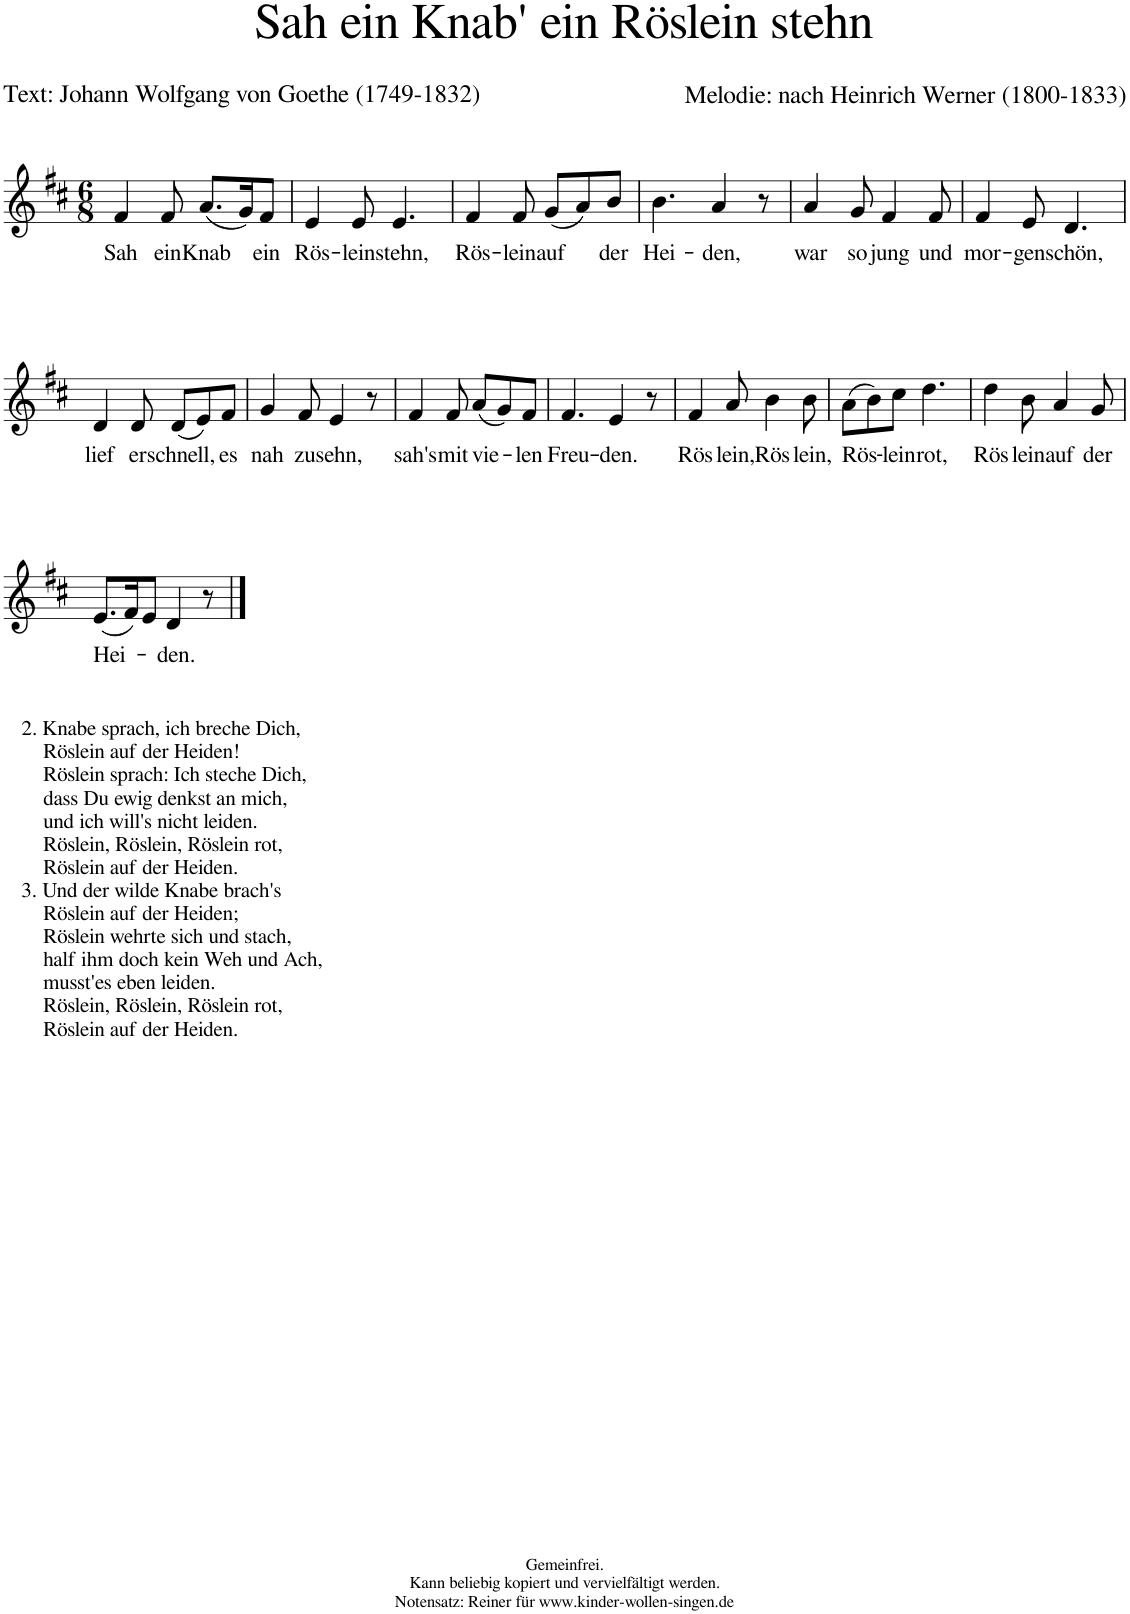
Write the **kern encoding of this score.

**kern	**text
*part1	*part1
*staff1	*staff1
*I"Voice	*
*clefG2	*
*k[f#c#]	*
*M6/8	*
=1	=1
!	!LO:LY:b
4f#/	Sah
!	!LO:LY:b
8f#/	ein
!	!LO:LY:b
(8.a/L	Knab
16g/K)	.
!	!LO:LY:b
8f#/J	ein
=2	=2
!	!LO:LY:b
4e/	Rös-
!	!LO:LY:b
8e/	lein
!	!LO:LY:b
4.e/	stehn,
=3	=3
!	!LO:LY:b
4f#/	Rös-
!	!LO:LY:b
8f#/	lein
!	!LO:LY:b
(8g/L	auf
8a/)	.
!	!LO:LY:b
8b/J	der
=4	=4
!	!LO:LY:b
4.b\	Hei-
!	!LO:LY:b
4a/	den,
8r	.
=5	=5
!	!LO:LY:b
4a/	war
!	!LO:LY:b
8g/	so
!	!LO:LY:b
4f#/	jung
!	!LO:LY:b
8f#/	und
=6	=6
!	!LO:LY:b
4f#/	mor-
!	!LO:LY:b
8e/	gen
!	!LO:LY:b
4.d/	schön,
!!LO:LB:g=z
=7	=7
!	!LO:LY:b
4d/	lief
!	!LO:LY:b
8d/	er
!	!LO:LY:b
(8d/L	schnell,
8e/)	.
!	!LO:LY:b
8f#/J	es
=8	=8
!	!LO:LY:b
4g/	nah
!	!LO:LY:b
8f#/	zu
!	!LO:LY:b
4e/	sehn,
8r	.
=9	=9
!	!LO:LY:b
4f#/	sah's
!	!LO:LY:b
8f#/	mit
!	!LO:LY:b
(8a/L	vie-
8g/)	.
!	!LO:LY:b
8f#/J	len
=10	=10
!	!LO:LY:b
4.f#/	Freu-
!	!LO:LY:b
4e/	den.
8r	.
=11	=11
!	!LO:LY:b
4f#/	Rös-
!	!LO:LY:b
8a/	lein,
!	!LO:LY:b
4b\	Rös-
!	!LO:LY:b
8b\	lein,
=12	=12
!	!LO:LY:b
(8a\L	Rös-
8b\)	.
!	!LO:LY:b
8cc#\J	lein
!	!LO:LY:b
4.dd\	rot,
=13	=13
!	!LO:LY:b
4dd\	Rös-
!	!LO:LY:b
8b\	lein
!	!LO:LY:b
4a/	auf
!	!LO:LY:b
8g/	der
!!LO:LB:g=z
=14	=14
!	!LO:LY:b
(8.e/L	Hei-
16f#/K)	.
8e/J	.
!	!LO:LY:b
4d/	den.
8r	.
==	==
*-	*-
